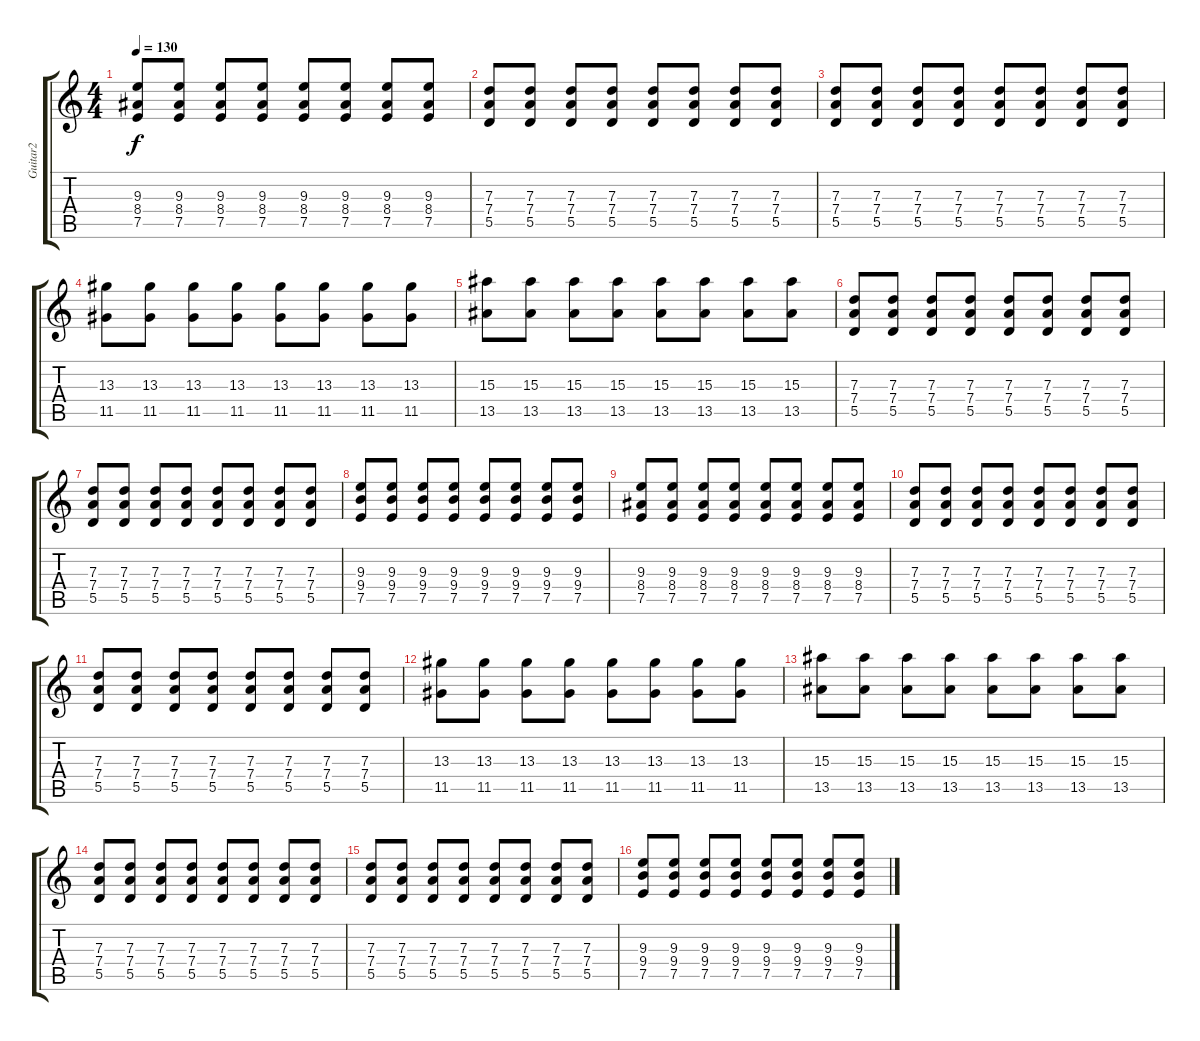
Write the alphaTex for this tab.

\track ("Guitar2" "Guitar2") {instrument overdrivenguitar}
\staff {score tabs}
\tuning (E4 B3 G3 D3 A2 E2) {hide}
\ts (4 4)
\tempo 130
\clef g2
\ks c
(9.3 8.4 7.5).8{dy f} (9.3 8.4 7.5).8 (9.3 8.4 7.5).8 (9.3 8.4 7.5).8 (9.3 8.4 7.5).8 (9.3 8.4 7.5).8 (9.3 8.4 7.5).8 (9.3 8.4 7.5).8 |
(7.3 7.4 5.5).8 (7.3 7.4 5.5).8 (7.3 7.4 5.5).8 (7.3 7.4 5.5).8 (7.3 7.4 5.5).8 (7.3 7.4 5.5).8 (7.3 7.4 5.5).8 (7.3 7.4 5.5).8 |
(7.3 7.4 5.5).8 (7.3 7.4 5.5).8 (7.3 7.4 5.5).8 (7.3 7.4 5.5).8 (7.3 7.4 5.5).8 (7.3 7.4 5.5).8 (7.3 7.4 5.5).8 (7.3 7.4 5.5).8 |
(13.3 11.5).8 (13.3 11.5).8 (13.3 11.5).8 (13.3 11.5).8 (13.3 11.5).8 (13.3 11.5).8 (13.3 11.5).8 (13.3 11.5).8 |
(15.3 13.5).8 (15.3 13.5).8 (15.3 13.5).8 (15.3 13.5).8 (15.3 13.5).8 (15.3 13.5).8 (15.3 13.5).8 (15.3 13.5).8 |
(7.3 7.4 5.5).8 (7.3 7.4 5.5).8 (7.3 7.4 5.5).8 (7.3 7.4 5.5).8 (7.3 7.4 5.5).8 (7.3 7.4 5.5).8 (7.3 7.4 5.5).8 (7.3 7.4 5.5).8 |
(7.3 7.4 5.5).8 (7.3 7.4 5.5).8 (7.3 7.4 5.5).8 (7.3 7.4 5.5).8 (7.3 7.4 5.5).8 (7.3 7.4 5.5).8 (7.3 7.4 5.5).8 (7.3 7.4 5.5).8 |
(9.3 9.4 7.5).8 (9.3 9.4 7.5).8 (9.3 9.4 7.5).8 (9.3 9.4 7.5).8 (9.3 9.4 7.5).8 (9.3 9.4 7.5).8 (9.3 9.4 7.5).8 (9.3 9.4 7.5).8 |
(9.3 8.4 7.5).8 (9.3 8.4 7.5).8 (9.3 8.4 7.5).8 (9.3 8.4 7.5).8 (9.3 8.4 7.5).8 (9.3 8.4 7.5).8 (9.3 8.4 7.5).8 (9.3 8.4 7.5).8 |
(7.3 7.4 5.5).8 (7.3 7.4 5.5).8 (7.3 7.4 5.5).8 (7.3 7.4 5.5).8 (7.3 7.4 5.5).8 (7.3 7.4 5.5).8 (7.3 7.4 5.5).8 (7.3 7.4 5.5).8 |
(7.3 7.4 5.5).8 (7.3 7.4 5.5).8 (7.3 7.4 5.5).8 (7.3 7.4 5.5).8 (7.3 7.4 5.5).8 (7.3 7.4 5.5).8 (7.3 7.4 5.5).8 (7.3 7.4 5.5).8 |
(13.3 11.5).8 (13.3 11.5).8 (13.3 11.5).8 (13.3 11.5).8 (13.3 11.5).8 (13.3 11.5).8 (13.3 11.5).8 (13.3 11.5).8 |
(15.3 13.5).8 (15.3 13.5).8 (15.3 13.5).8 (15.3 13.5).8 (15.3 13.5).8 (15.3 13.5).8 (15.3 13.5).8 (15.3 13.5).8 |
(7.3 7.4 5.5).8 (7.3 7.4 5.5).8 (7.3 7.4 5.5).8 (7.3 7.4 5.5).8 (7.3 7.4 5.5).8 (7.3 7.4 5.5).8 (7.3 7.4 5.5).8 (7.3 7.4 5.5).8 |
(7.3 7.4 5.5).8 (7.3 7.4 5.5).8 (7.3 7.4 5.5).8 (7.3 7.4 5.5).8 (7.3 7.4 5.5).8 (7.3 7.4 5.5).8 (7.3 7.4 5.5).8 (7.3 7.4 5.5).8 |
(9.3 9.4 7.5).8 (9.3 9.4 7.5).8 (9.3 9.4 7.5).8 (9.3 9.4 7.5).8 (9.3 9.4 7.5).8 (9.3 9.4 7.5).8 (9.3 9.4 7.5).8 (9.3 9.4 7.5).8
